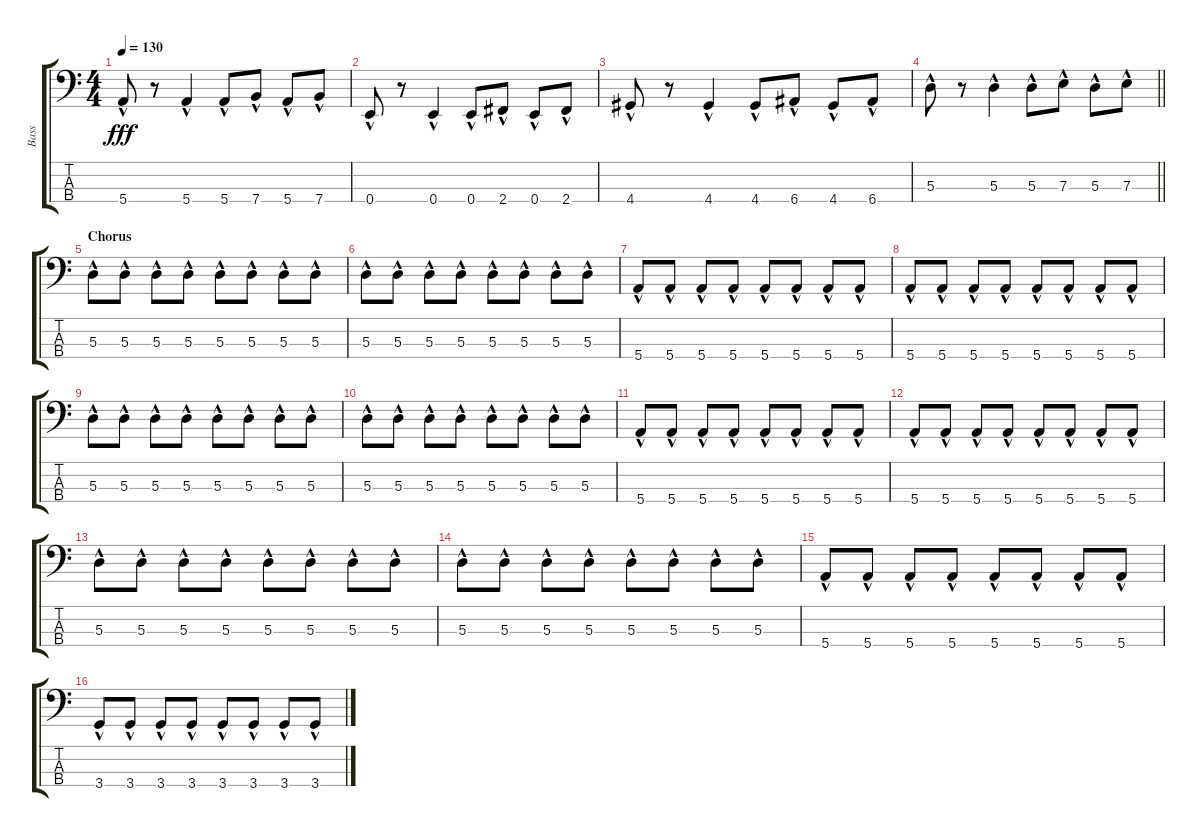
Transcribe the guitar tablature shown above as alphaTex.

\track ("Bass" "Bass") {instrument electricbassfinger}
\staff {score tabs}
\tuning (G2 D2 A1 E1) {hide}
\ts (4 4)
\tempo 130
\clef f4
\ks c
5.4{hac}.8{dy fff} r.8 5.4{hac}.4 5.4{hac}.8 7.4{hac}.8 5.4{hac}.8 7.4{hac}.8 |
0.4{hac}.8 r.8 0.4{hac}.4 0.4{hac}.8 2.4{hac}.8 0.4{hac}.8 2.4{hac}.8 |
4.4{hac}.8 r.8 4.4{hac}.4 4.4{hac}.8 6.4{hac}.8 4.4{hac}.8 6.4{hac}.8 |
\barLineRight lightlight
5.3{hac}.8 r.8 5.3{hac}.4 5.3{hac}.8 7.3{hac}.8 5.3{hac}.8 7.3{hac}.8 |
\section ("" "Chorus")
5.3{hac}.8 5.3{hac}.8 5.3{hac}.8 5.3{hac}.8 5.3{hac}.8 5.3{hac}.8 5.3{hac}.8 5.3{hac}.8 |
5.3{hac}.8 5.3{hac}.8 5.3{hac}.8 5.3{hac}.8 5.3{hac}.8 5.3{hac}.8 5.3{hac}.8 5.3{hac}.8 |
5.4{hac}.8 5.4{hac}.8 5.4{hac}.8 5.4{hac}.8 5.4{hac}.8 5.4{hac}.8 5.4{hac}.8 5.4{hac}.8 |
5.4{hac}.8 5.4{hac}.8 5.4{hac}.8 5.4{hac}.8 5.4{hac}.8 5.4{hac}.8 5.4{hac}.8 5.4{hac}.8 |
5.3{hac}.8 5.3{hac}.8 5.3{hac}.8 5.3{hac}.8 5.3{hac}.8 5.3{hac}.8 5.3{hac}.8 5.3{hac}.8 |
5.3{hac}.8 5.3{hac}.8 5.3{hac}.8 5.3{hac}.8 5.3{hac}.8 5.3{hac}.8 5.3{hac}.8 5.3{hac}.8 |
5.4{hac}.8 5.4{hac}.8 5.4{hac}.8 5.4{hac}.8 5.4{hac}.8 5.4{hac}.8 5.4{hac}.8 5.4{hac}.8 |
5.4{hac}.8 5.4{hac}.8 5.4{hac}.8 5.4{hac}.8 5.4{hac}.8 5.4{hac}.8 5.4{hac}.8 5.4{hac}.8 |
5.3{hac}.8 5.3{hac}.8 5.3{hac}.8 5.3{hac}.8 5.3{hac}.8 5.3{hac}.8 5.3{hac}.8 5.3{hac}.8 |
5.3{hac}.8 5.3{hac}.8 5.3{hac}.8 5.3{hac}.8 5.3{hac}.8 5.3{hac}.8 5.3{hac}.8 5.3{hac}.8 |
5.4{hac}.8 5.4{hac}.8 5.4{hac}.8 5.4{hac}.8 5.4{hac}.8 5.4{hac}.8 5.4{hac}.8 5.4{hac}.8 |
3.4{hac}.8 3.4{hac}.8 3.4{hac}.8 3.4{hac}.8 3.4{hac}.8 3.4{hac}.8 3.4{hac}.8 3.4{hac}.8
